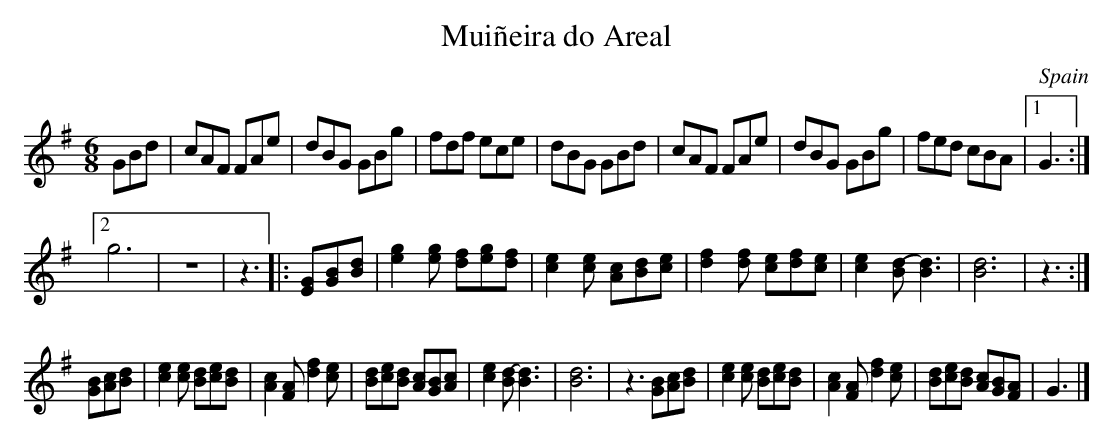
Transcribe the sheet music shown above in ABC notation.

X:1
T:Mui\~neira do Areal
O:Spain
M:6/8
K:G
GBd|\
cAF FAe|dBG GBg|fdf ece|dBG GBd|\
cAF FAe|dBG GBg|fed cBA |1 G3 :|2
g6|z6|z3 |:\
[GE][BG][dB]|\
[g2e2][ge] [fd][ge][fd]|\
[e2c2][ec] [cA][dB][ec]|\
[f2d2][fd] [ec][fd][ec]|\
[e2c2] [d(B] [d3)B3]|[d6B6]| z3 :|
[BG][cA][dB]|\
[e2c2][ec] [dB][ec][dB]|[c2A2][AF] [f2d2][ec]|\
[dB][ec][dB] [cA][BG][cA]|\
[e2c2] [d(B] [d3)B3]|[d6B6] |\
z3 [BG][cA][dB]|\
[e2c2][ec] [dB][ec][dB]|[c2A2][AF] [f2d2][ec]|\
[dB][ec][dB] [cA][BG][AF]|G3 |]
